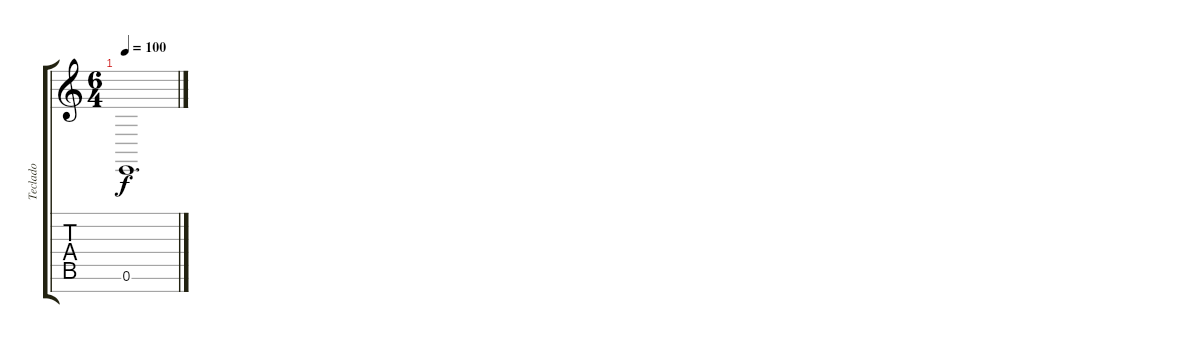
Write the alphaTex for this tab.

\track ("Teclado" "Teclado") {instrument stringensemble2}
\staff {score tabs}
\tuning (E4 B3 G3 D3 A2 E2 B1) {hide}
\ts (6 4)
\tempo 100
\clef g2
\ks c
0.6.1{d dy f}
